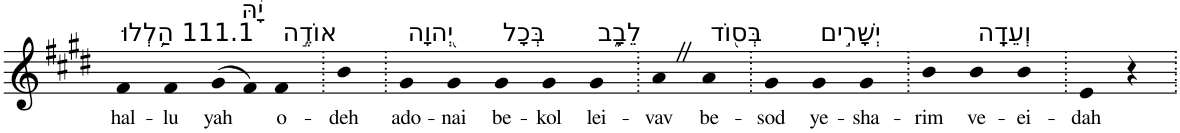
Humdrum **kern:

**kern	**text
*part1	*part1
*staff1	*staff1
*I"Piano	*
*I'Pno	*
*clefG2	*
*k[f#c#g#d#]	*
*E:	*
=1	=1
!LO:TX:a:t=111.1 הַ֥לְלוּ	!
!	!LO:LY:b
4f#	hal-
!	!LO:LY:b
4f#	-lu
!LO:TX:a:t=יָ֨הּ	!
!	!LO:LY:b
(>8g#	yah
8f#)	.
!LO:TX:a:t=אוֹדֶ֣ה	!
!	!LO:LY:b
4f#	o-
=2.	=2.
!	!LO:LY:b
4b	-deh
=3.	=3.
!LO:TX:a:t=יְ֭הוָה	!
!	!LO:LY:b
4g#	ado-
!	!LO:LY:b
4g#	-nai
!LO:TX:a:t=בְּכָל	!
!	!LO:LY:b
4g#	be-
!	!LO:LY:b
4g#	-kol
!LO:TX:a:t=לֵבָ֑ב	!
!	!LO:LY:b
4g#	lei-
=4.	=4.
!	!LO:LY:b
4aZ	-vav
!LO:TX:a:t=בְּס֖וֹד	!
!	!LO:LY:b
4a	be-
=5.	=5.
!	!LO:LY:b
4g#	-sod
!LO:TX:a:t=יְשָׁרִ֣ים	!
!	!LO:LY:b
4g#	ye-
!	!LO:LY:b
4g#	-sha-
=6.	=6.
!	!LO:LY:b
4b	-rim
!LO:TX:a:t=וְעֵדָֽה	!
!	!LO:LY:b
4b	ve-
!	!LO:LY:b
4b	-ei-
=7.	=7.
!	!LO:LY:b
4e	-dah
4r	.
=.	=.
*-	*-
